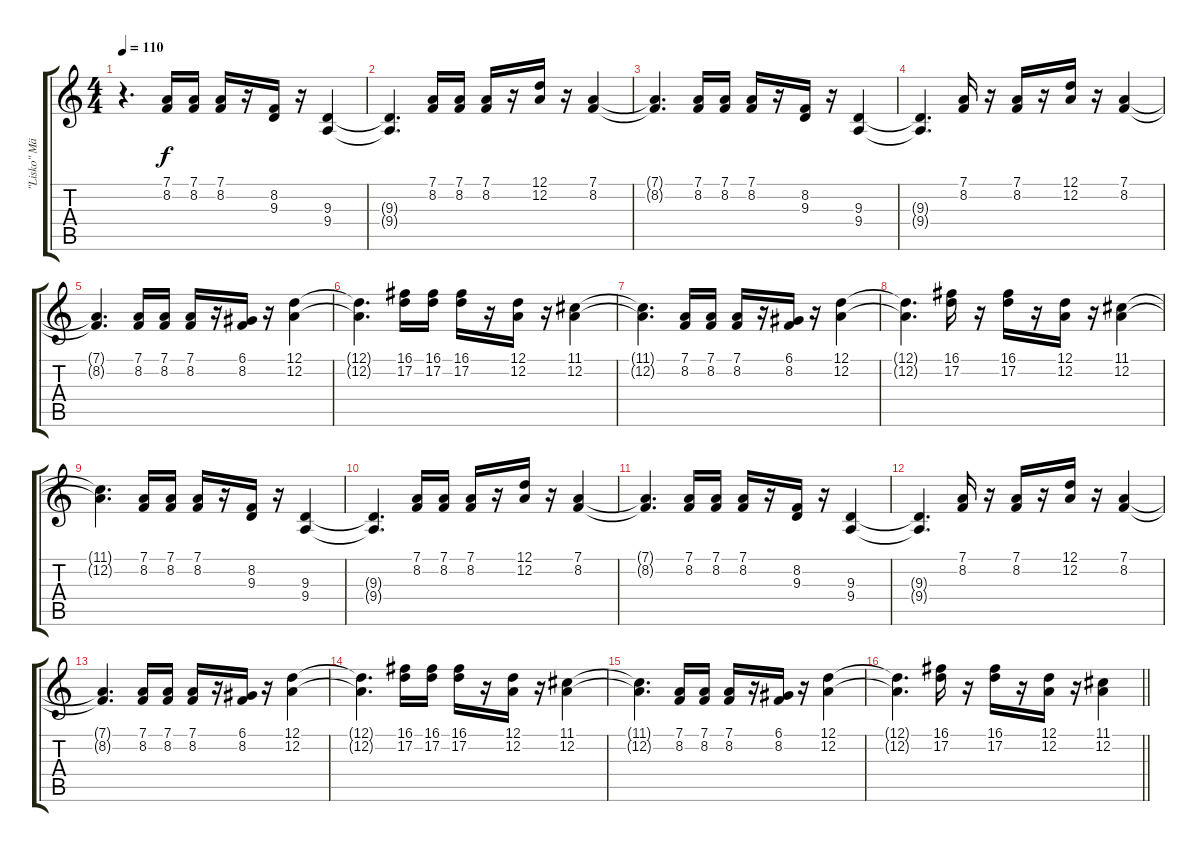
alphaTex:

\track ("\"Lisko\" Mäkinen" "\"Lisko\" Mä") {instrument accordion}
\staff {score tabs}
\tuning (D4 A3 F3 C3 G2 D2) {hide}
\ts (4 4)
\tempo 110
\clef g2
\ks c
r.4{d dy f instrument accordion} (7.1 8.2).16 (7.1 8.2).16 (7.1 8.2).16 r.16 (8.2 9.3).16 r.16 (9.3 9.4).4 |
(9.3{t} 9.4{t}).4{d} (7.1 8.2).16 (7.1 8.2).16 (7.1 8.2).16 r.16 (12.1 12.2).16 r.16 (7.1 8.2).4 |
(7.1{t} 8.2{t}).4{d} (7.1 8.2).16 (7.1 8.2).16 (7.1 8.2).16 r.16 (8.2 9.3).16 r.16 (9.3 9.4).4 |
(9.3{t} 9.4{t}).4{d} (7.1 8.2).16 r.16 (7.1 8.2).16 r.16 (12.1 12.2).16 r.16 (7.1 8.2).4 |
(7.1{t} 8.2{t}).4{d} (7.1 8.2).16 (7.1 8.2).16 (7.1 8.2).16 r.16 (6.1 8.2).16 r.16 (12.1 12.2).4 |
(12.1{t} 12.2{t}).4{d} (16.1 17.2).16 (16.1 17.2).16 (16.1 17.2).16 r.16 (12.1 12.2).16 r.16 (11.1 12.2).4 |
(11.1{t} 12.2{t}).4{d} (7.1 8.2).16 (7.1 8.2).16 (7.1 8.2).16 r.16 (6.1 8.2).16 r.16 (12.1 12.2).4 |
(12.1{t} 12.2{t}).4{d} (16.1 17.2).16 r.16 (16.1 17.2).16 r.16 (12.1 12.2).16 r.16 (11.1 12.2).4 |
(11.1{t} 12.2{t}).4{d} (7.1 8.2).16 (7.1 8.2).16 (7.1 8.2).16 r.16 (8.2 9.3).16 r.16 (9.3 9.4).4 |
(9.3{t} 9.4{t}).4{d} (7.1 8.2).16 (7.1 8.2).16 (7.1 8.2).16 r.16 (12.1 12.2).16 r.16 (7.1 8.2).4 |
(7.1{t} 8.2{t}).4{d} (7.1 8.2).16 (7.1 8.2).16 (7.1 8.2).16 r.16 (8.2 9.3).16 r.16 (9.3 9.4).4 |
(9.3{t} 9.4{t}).4{d} (7.1 8.2).16 r.16 (7.1 8.2).16 r.16 (12.1 12.2).16 r.16 (7.1 8.2).4 |
(7.1{t} 8.2{t}).4{d} (7.1 8.2).16 (7.1 8.2).16 (7.1 8.2).16 r.16 (6.1 8.2).16 r.16 (12.1 12.2).4 |
(12.1{t} 12.2{t}).4{d} (16.1 17.2).16 (16.1 17.2).16 (16.1 17.2).16 r.16 (12.1 12.2).16 r.16 (11.1 12.2).4 |
(11.1{t} 12.2{t}).4{d} (7.1 8.2).16 (7.1 8.2).16 (7.1 8.2).16 r.16 (6.1 8.2).16 r.16 (12.1 12.2).4 |
\barLineRight lightlight
(12.1{t} 12.2{t}).4{d} (16.1 17.2).16 r.16 (16.1 17.2).16 r.16 (12.1 12.2).16 r.16 (11.1 12.2).4
